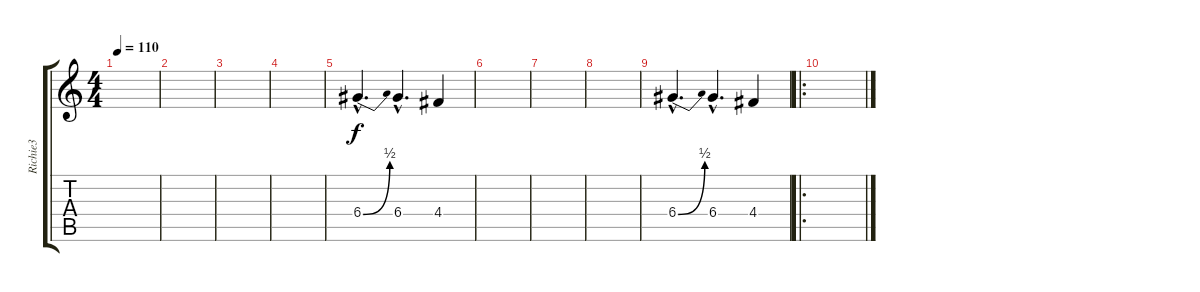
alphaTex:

\track ("Richie3" "Richie3") {instrument overdrivenguitar}
\staff {score tabs}
\tuning (E4 B3 G3 D3 A2 E2) {hide}
\ts (4 4)
\tempo 110
\clef g2
\ks c
|
|
|
|
6.4{be (bend 0 0 60 2) hac}.4{d} 6.4{hac}.4{d} 4.4.4 |
|
|
|
6.4{be (bend 0 0 60 2) hac}.4{d} 6.4{hac}.4{d} 4.4.4 |
\ro
